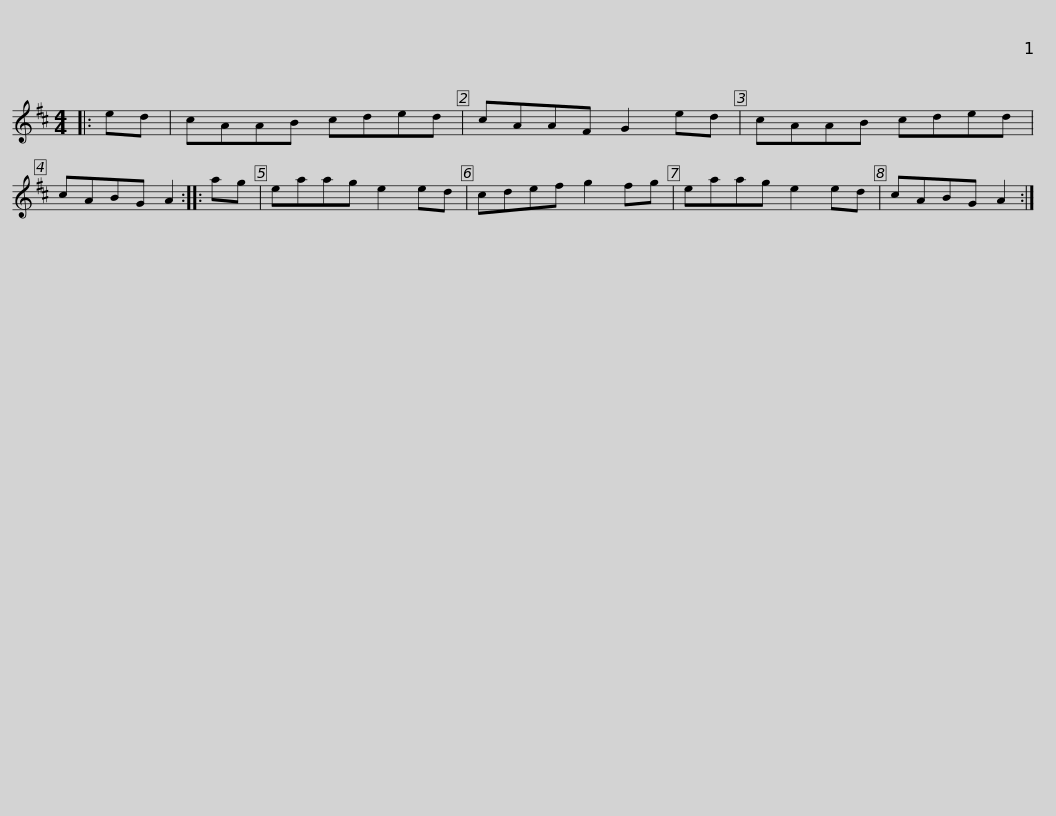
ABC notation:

X:1
L:1/8
M:4/4
I:linebreak $
K:D
V:1 treble
V:1
|: ed | cAAB cded | cAAF G2 ed | cAAB cded | cABG A2 :: %5
 ag | eaag e2 ed |$ cdef g2 fg | eaag e2 ed | cABG A2 :| %10
